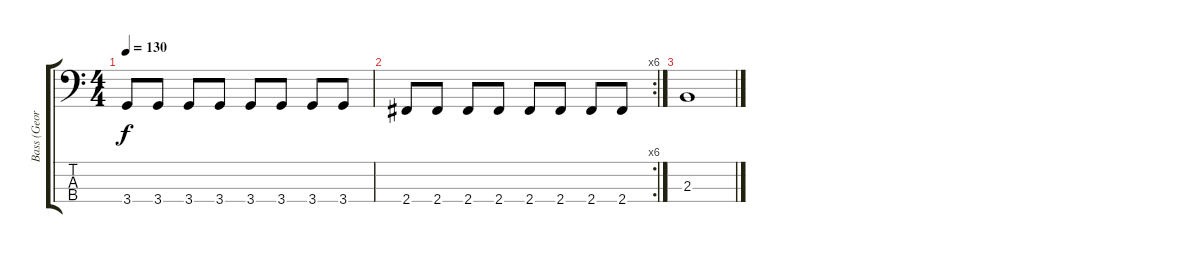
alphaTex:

\track ("Bass (Georg)" "Bass (Geor") {instrument electricbassfinger}
\staff {score tabs}
\tuning (G2 D2 A1 E1) {hide}
\ts (4 4)
\tempo 130
\clef f4
\ks c
3.4.8{dy f} 3.4.8 3.4.8 3.4.8 3.4.8 3.4.8 3.4.8 3.4.8 |
\rc 6
2.4.8 2.4.8 2.4.8 2.4.8 2.4.8 2.4.8 2.4.8 2.4.8 |
2.3.1
